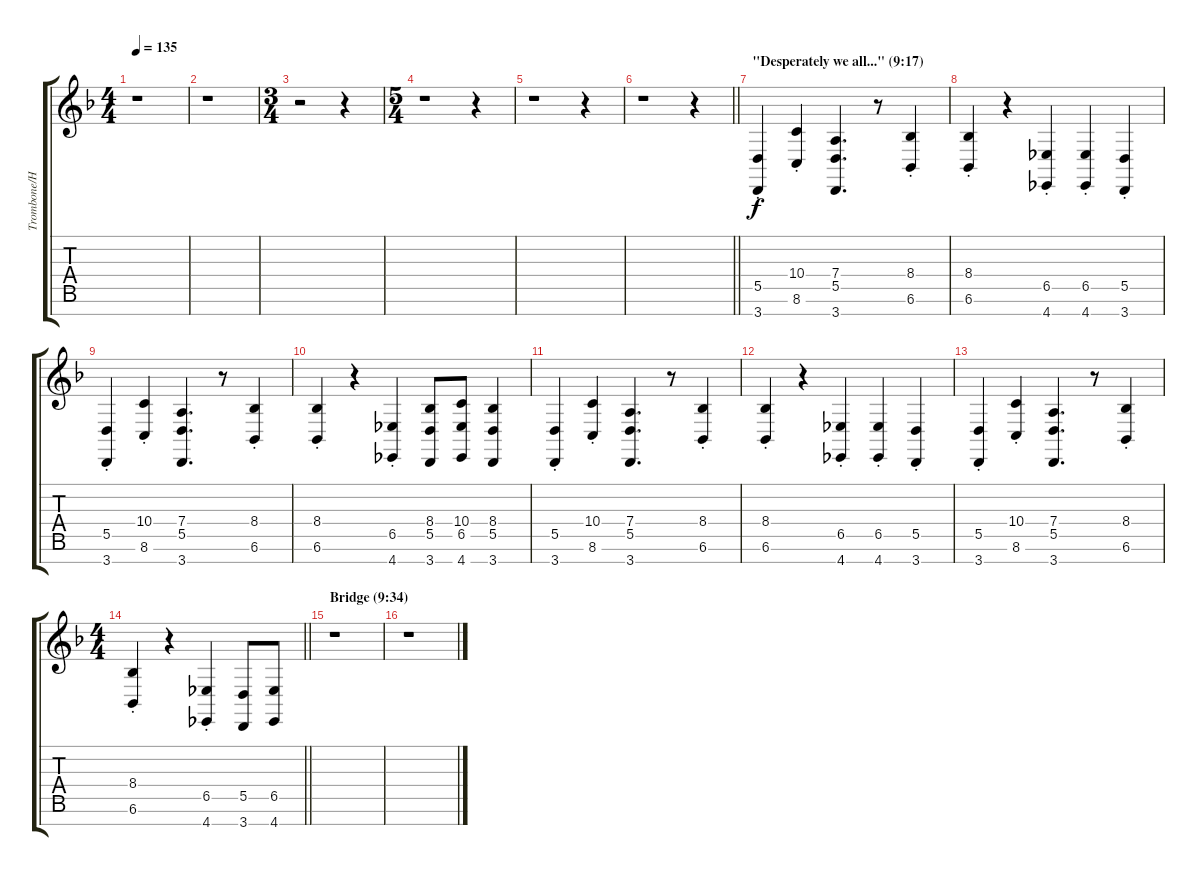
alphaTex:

\track ("Trombone/Horn" "Trombone/H") {instrument trombone}
\staff {score tabs}
\tuning (E4 B3 G3 D3 A2 E2 B1) {hide}
\ts (4 4)
\tempo 135
\clef g2
\ks dminor
r.1{dy f} |
r.1 |
\ts (3 4)
r.2 r.4 |
\ts (5 4)
r.1 r.4 |
r.1 r.4 |
\barLineRight lightlight
r.1 r.4 |
\section ("" "\"Desperately we all...\" (9:17)")
(5.5{st} 3.7{st}).4 (10.4{st} 8.6{st}).4 (7.4 5.5 3.7).4{d} r.8 (8.4{st} 6.6{st}).4 |
(8.4{st} 6.6{st}).4 r.4 (6.5{st} 4.7{st}).4 (6.5{st} 4.7{st}).4 (5.5{st} 3.7{st}).4 |
(5.5{st} 3.7{st}).4 (10.4{st} 8.6{st}).4 (7.4 5.5 3.7).4{d} r.8 (8.4{st} 6.6{st}).4 |
(8.4{st} 6.6{st}).4 r.4 (6.5{st} 4.7{st}).4 (8.4 5.5 3.7).8 (10.4 6.5 4.7).8 (8.4 5.5 3.7).4 |
(5.5{st} 3.7{st}).4 (10.4{st} 8.6{st}).4 (7.4 5.5 3.7).4{d} r.8 (8.4{st} 6.6{st}).4 |
(8.4{st} 6.6{st}).4 r.4 (6.5{st} 4.7{st}).4 (6.5{st} 4.7{st}).4 (5.5{st} 3.7{st}).4 |
(5.5{st} 3.7{st}).4 (10.4{st} 8.6{st}).4 (7.4 5.5 3.7).4{d} r.8 (8.4{st} 6.6{st}).4 |
\ts (4 4)
\barLineRight lightlight
(8.4{st} 6.6{st}).4 r.4 (6.5{st} 4.7{st}).4 (5.5 3.7).8 (6.5 4.7).8 |
\section ("" "Bridge (9:34)")
r.1 |
r.1
